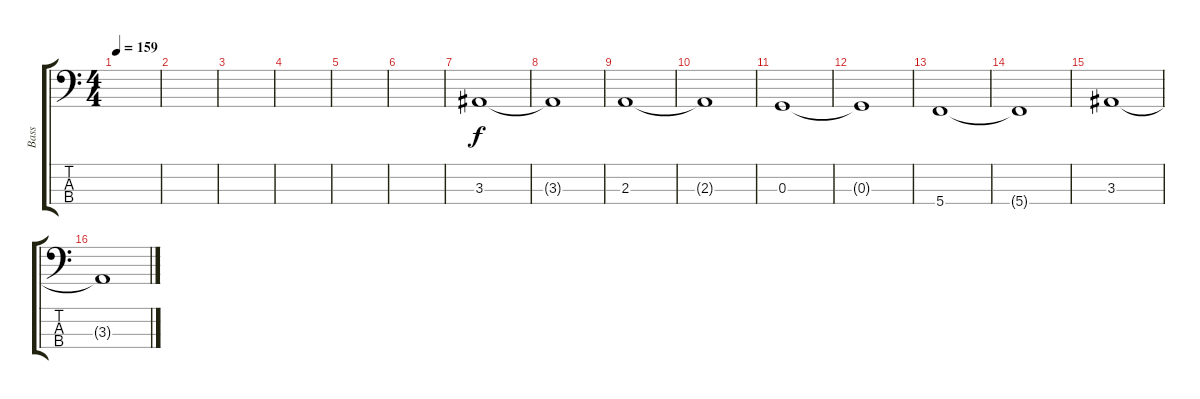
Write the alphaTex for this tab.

\track ("Bass" "Bass") {instrument electricbassfinger}
\staff {score tabs}
\tuning (F2 C2 G1 C1) {hide}
\ts (4 4)
\tempo 159
\clef f4
\ks c
|
|
|
|
|
|
3.3.1 |
3.3{t}.1 |
2.3.1 |
2.3{t}.1 |
0.3.1 |
0.3{t}.1 |
5.4.1 |
5.4{t}.1 |
3.3.1 |
3.3{t}.1
